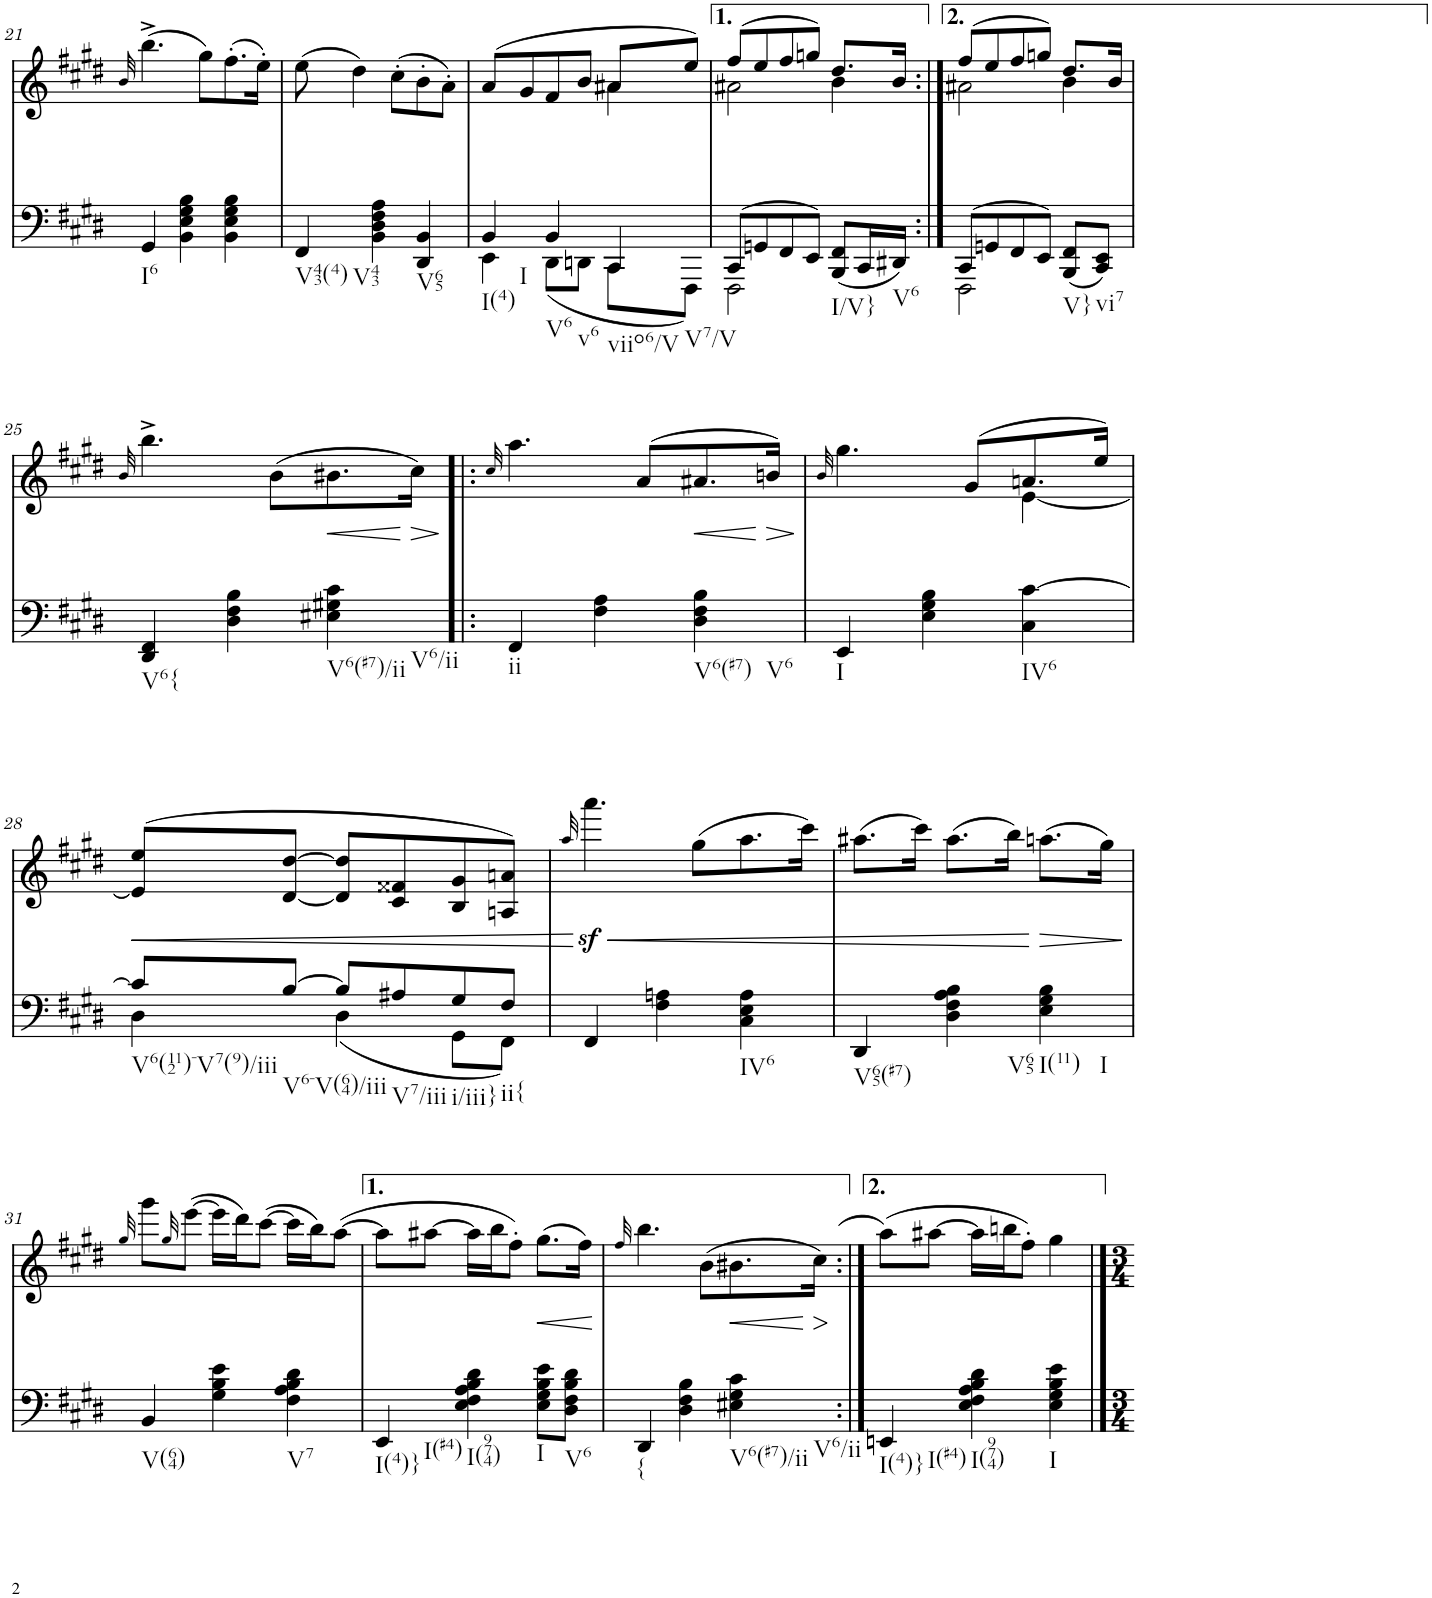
**kern	**kern	**dynam
*part2	*part1	*part1
*staff2	*staff1	*staff1
*I"Piano	*I"Piano	*
*I'Pno	*I'Pno	*
!!LO:PB:g=z
*clefF4	*clefG2	*
*k[f#c#g#d#]	*k[f#c#g#d#]	*
*E:	*E:	*
*M3/4	*M3/4	*
=21	=21	=21
.	32qb/	.
!LO:TX:b:t=I6	!	!
4GG#/	(4.bb^\	.
4BB\ 4E\ 4G#\ 4B\	.	.
.	8gg#\L)	.
4BB\ 4E\ 4G#\ 4B\	(8.ff#'\	.
.	16ee'\Jk)	.
=22	=22	=22
!LO:TX:b:t=V43(4)	!	!
!LO:TX:b:t=V43	!	!
4FF#/	(8ee\	.
.	4dd#\)	.
4BB\ 4D#\ 4F#\ 4A\	.	.
.	(8cc#'\L	.
!LO:TX:b:t=V65	!	!
4DD#/ 4BB/	8b'\	.
.	8a'\J)	.
=23	=23	=23
*^	*^	*
!LO:TX:b:t=I(4)	!	!	!	!
!LO:TX:b:t=I	!	!	!	!
4BB/	4EE\	(8a/L	2ryy	.
.	.	8g#/	.	.
!LO:TX:b:t=V6	!	!	!	!
!LO:TX:b:t=v6	!	!	!	!
4BB/	(<8DD#\L	8f#/	.	.
.	8DDn\J	8b/J	.	.
!LO:TX:b:t=viio6/V	!	!	!	!
8CC#\L	4CC#/	8a#X/L	4a#\	.
!LO:TX:b:t=V7/V	!	!	!	!
(8FFF#\J	.	8ee/J)	.	.
=24	=24	=24	=24	=24
8CC#/L	2FFF#\	(8ff#/L	2a#X\	.
8GGn/	.	8ee/	.	.
8FF#/	.	8ff#/	.	.
8EE/J)	.	8ggn/J)	.	.
!LO:TX:b:t=I/V}	!	!	!	!
(<8BBB/ 8FF#/L	4ryy	8.dd#/L	4b\	.
16CC#/L	.	.	.	.
!LO:TX:b:t=V6	!	!	!	!
16DD#X/JJ)	.	16b/Jk	.	.
=24X1:|!	=24X1:|!	=24X1:|!	=24X1:|!	=24X1:|!
(8CC#/L	2FFF#\	(8ff#/L	2a#X\	.
8GGn/	.	8ee/	.	.
8FF#/	.	8ff#/	.	.
8EE/J)	.	8ggn/J)	.	.
!LO:TX:b:t=V}	!	!	!	!
(<8BBB/ 8FF#/L	4ryy	8.dd#/L	4b\	.
!LO:TX:b:t=vi7	!	!	!	!
8CC#/ 8EE/J)	.	.	.	.
.	.	16b/Jk	.	.
*v	*v	*	*	*
*	*v	*v	*
!!LO:LB:g=z
=25	=25	=25
.	32qb/	.
!LO:TX:b:t=V6{	!	!
4DD#/ 4FF#/	4.bb^\	.
4D#\ 4F#\ 4B\	.	.
.	(8b\L	.
!LO:TX:b:t=V6(#7)/ii	!	!
!LO:TX:b:t=V6/ii	!	!
!	!	!LO:HP:b
4E#X\ 4G#X\ 4c#\	8.b#X\	<
!	!	!LO:HP:n=1:b
.	16cc#\Jk)	[ >
.	.	]
=26!|:	=26!|:	=26!|:
.	32qcc#/	.
!LO:TX:b:t=ii	!	!
4FF#/	4.aa\	.
4F#\ 4A\	.	.
.	(>8a/L	.
!LO:TX:b:t=V6(#7)	!	!
!LO:TX:b:t=V6	!	!
!	!	!LO:HP:b
4D#\ 4F#\ 4B\	8.a#X/	<
!	!	!LO:HP:n=1:b
.	16bn/Jk)	[ >
.	.	]
=27	=27	=27
.	32qb/	.
*	*^	*
!LO:TX:b:t=I	!	!	!
4EE/	4.gg#\	2ryy	.
4E\ 4G#\ 4B\	.	.	.
.	(8g#/L	.	.
!LO:TX:b:t=IV6	!	!	!
4C#\ [>4c#\	8.an/	[4e\	.
.	16ee/Jk)	.	.
*	*v	*v	*
!!LO:LB:g=z
=28	=28	=28
*^	*	*
!LO:TX:b:t=V6(112)-V7(9)/iii	!	!	!
!	!	!	!LO:HP:b
8c#/L]	4D#\	(>8e/] 8ee/L	<
!LO:TX:b:t=V6-V(64)/iii	!	!	!
[8B/J	.	[8d#/ [8dd#/J	.
8B/L]	(4D#\	8d#/] 8dd#/]L	.
!LO:TX:b:t=V7/iii	!	!	!
8A#X/	.	8c#/ 8f##X/	.
!LO:TX:b:t=i/iii}	!	!	!
8G#/	8GG#\L	8B/ 8g#/	.
!LO:TX:b:t=ii{	!	!	!
8F#/J	8FF#\J)	8An/ 8an/J)	.
*v	*v	*	*
.	.	[
=29	=29	=29
.	32qaa/	.
4FF#/	4.aaaz<\	.
4F#\ 4An\	.	.
.	(8gg#\L	.
!LO:TX:b:t=IV6	!	!
4C#\ 4E\ 4A\	8.aa\	.
.	16ccc#\Jk)	.
=30	=30	=30
!LO:TX:b:t=V65(#7)	!	!
4DD#/	(8.aa#X\L	.
.	16ccc#\Jk)	.
!LO:TX:b:t=V65	!	!
4D#\ 4F#\ 4A\ 4B\	(8.aa#\L	.
.	16bb\Jk)	.
!LO:TX:b:t=I(11)	!	!
!LO:TX:b:t=I	!	!
!	!	!LO:HP:b
4E\ 4G#\ 4B\	(8.aan\L	>
.	16gg#\Jk)	.
.	.	]
!!LO:LB:g=z
=31	=31	=31
.	32qgg#/	.
!LO:TX:b:t=V(64)	!	!
4BB/	8ggg#\L	.
.	32qgg#/	.
.	([8eee\J	.
4G#\ 4B\ 4e\	16eee\LL]	.
.	16ddd#\J)	.
.	([8ccc#\J	.
!LO:TX:b:t=V7	!	!
4F#\ 4A\ 4B\ 4d#\	16ccc#\LL]	.
.	16bb\J)	.
.	([8aa\J	.
=32	=32	=32
!LO:TX:b:t=I(4)}	!	!
!LO:TX:b:t=I(#4)	!	!
4EE/	8aa\L]	.
.	[8aa#X\J	.
!LO:TX:b:t=I(974)	!	!
4E\ 4F#\ 4A\ 4B\ 4d#\	16aa#\LL]	.
.	16bb\J	.
.	8ff#'\J)	.
!LO:TX:b:t=I	!	!
!	!	!LO:HP:b
8E\ 8G#\ 8B\ 8e\L	(8.gg#\L	<
!LO:TX:b:t=V6	!	!
8D#\ 8F#\ 8B\ 8d#\J	.	.
.	16ff#\Jk)	.
.	.	[
=32X2	=32X2	=32X2
.	32qff#/	.
!LO:TX:b:t={	!	!
4DD#/	4.bb\	.
4D#\ 4F#\ 4B\	.	.
.	(8b\L	.
!LO:TX:b:t=V6(#7)/ii	!	!
!LO:TX:b:t=V6/ii	!	!
!	!	!LO:HP:b
4E#X\ 4G#\ 4c#\	8.b#X\	<
!	!	!LO:HP:n=1:b
.	16cc#\Jk)	[ >
.	.	]
=32X3:|!	=32X3:|!	=32X3:|!
!LO:TX:b:t=I(4)}	!	!
!LO:TX:b:t=I(#4)	!	!
4EEn/	((8aa\L	.
.	[8aa#X\J)	.
!LO:TX:b:t=I(974)	!	!
4E\ 4F#\ 4A\ 4B\ 4d#\	16aa#\LL]	.
.	16bbn\J	.
.	8ff#'\J)	.
!LO:TX:b:t=I	!	!
4E\ 4G#\ 4B\ 4e\	4gg#\	.
==	==	==
*-	*-	*-
